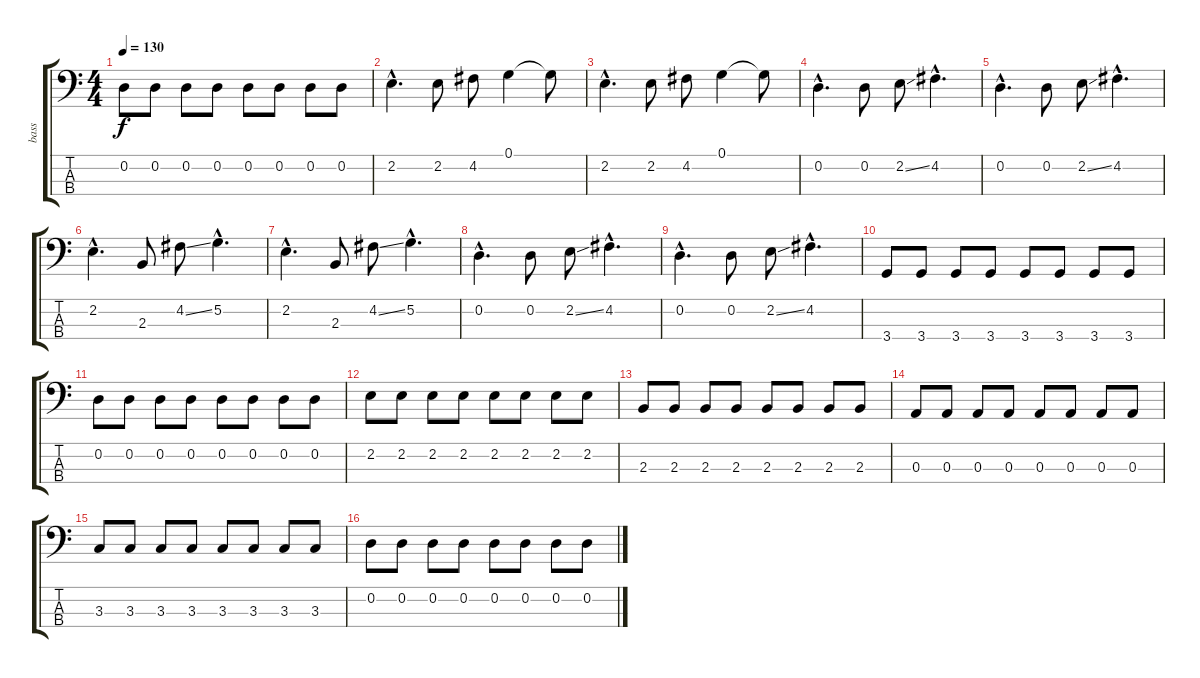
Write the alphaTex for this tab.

\track ("bass" "bass") {instrument electricbasspick}
\staff {score tabs}
\tuning (G2 D2 A1 E1) {hide}
\ts (4 4)
\tempo 130
\clef f4
\ks c
0.2.8{dy f} 0.2.8 0.2.8 0.2.8 0.2.8 0.2.8 0.2.8 0.2.8 |
2.2{hac}.4{d} 2.2.8 4.2.8 0.1.4 0.1{t}.8 |
2.2{hac}.4{d} 2.2.8 4.2.8 0.1.4 0.1{t}.8 |
0.2{hac}.4{d} 0.2.8 2.2{ss}.8 4.2{hac}.4{d} |
0.2{hac}.4{d} 0.2.8 2.2{ss}.8 4.2{hac}.4{d} |
2.2{hac}.4{d} 2.3.8 4.2{ss}.8 5.2{hac}.4{d} |
2.2{hac}.4{d} 2.3.8 4.2{ss}.8 5.2{hac}.4{d} |
0.2{hac}.4{d} 0.2.8 2.2{ss}.8 4.2{hac}.4{d} |
0.2{hac}.4{d} 0.2.8 2.2{ss}.8 4.2{hac}.4{d} |
3.4.8 3.4.8 3.4.8 3.4.8 3.4.8 3.4.8 3.4.8 3.4.8 |
0.2.8 0.2.8 0.2.8 0.2.8 0.2.8 0.2.8 0.2.8 0.2.8 |
2.2.8 2.2.8 2.2.8 2.2.8 2.2.8 2.2.8 2.2.8 2.2.8 |
2.3.8 2.3.8 2.3.8 2.3.8 2.3.8 2.3.8 2.3.8 2.3.8 |
0.3.8 0.3.8 0.3.8 0.3.8 0.3.8 0.3.8 0.3.8 0.3.8 |
3.3.8 3.3.8 3.3.8 3.3.8 3.3.8 3.3.8 3.3.8 3.3.8 |
0.2.8 0.2.8 0.2.8 0.2.8 0.2.8 0.2.8 0.2.8 0.2.8
